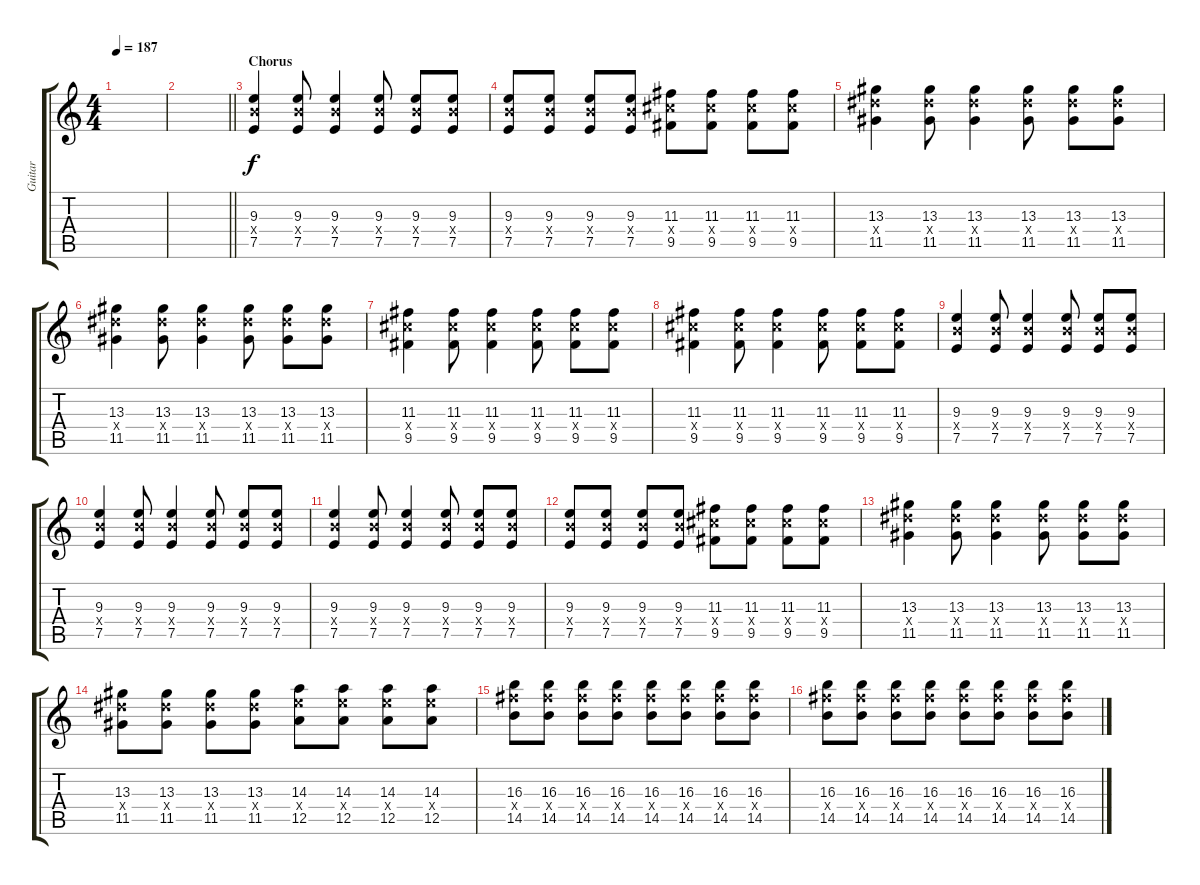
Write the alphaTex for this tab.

\track ("Guitar" "Guitar") {instrument distortionguitar}
\staff {score tabs}
\tuning (E4 B3 G3 D3 A2 E2) {hide}
\ts (4 4)
\tempo 187
\clef g2
\ks c
|
\barLineRight lightlight
|
\section ("" "Chorus")
(9.3 9.4{x} 7.5).4 (9.3 9.4{x} 7.5).8 (9.3 9.4{x} 7.5).4 (9.3 9.4{x} 7.5).8 (9.3 9.4{x} 7.5).8 (9.3 9.4{x} 7.5).8 |
(9.3 9.4{x} 7.5).8 (9.3 9.4{x} 7.5).8 (9.3 9.4{x} 7.5).8 (9.3 9.4{x} 7.5).8 (11.3 11.4{x} 9.5).8 (11.3 11.4{x} 9.5).8 (11.3 11.4{x} 9.5).8 (11.3 11.4{x} 9.5).8 |
(13.3 13.4{x} 11.5).4 (13.3 13.4{x} 11.5).8 (13.3 13.4{x} 11.5).4 (13.3 13.4{x} 11.5).8 (13.3 13.4{x} 11.5).8 (13.3 13.4{x} 11.5).8 |
(13.3 13.4{x} 11.5).4 (13.3 13.4{x} 11.5).8 (13.3 13.4{x} 11.5).4 (13.3 13.4{x} 11.5).8 (13.3 13.4{x} 11.5).8 (13.3 13.4{x} 11.5).8 |
(11.3 11.4{x} 9.5).4 (11.3 11.4{x} 9.5).8 (11.3 11.4{x} 9.5).4 (11.3 11.4{x} 9.5).8 (11.3 11.4{x} 9.5).8 (11.3 11.4{x} 9.5).8 |
(11.3 11.4{x} 9.5).4 (11.3 11.4{x} 9.5).8 (11.3 11.4{x} 9.5).4 (11.3 11.4{x} 9.5).8 (11.3 11.4{x} 9.5).8 (11.3 11.4{x} 9.5).8 |
(9.3 9.4{x} 7.5).4 (9.3 9.4{x} 7.5).8 (9.3 9.4{x} 7.5).4 (9.3 9.4{x} 7.5).8 (9.3 9.4{x} 7.5).8 (9.3 9.4{x} 7.5).8 |
(9.3 9.4{x} 7.5).4 (9.3 9.4{x} 7.5).8 (9.3 9.4{x} 7.5).4 (9.3 9.4{x} 7.5).8 (9.3 9.4{x} 7.5).8 (9.3 9.4{x} 7.5).8 |
(9.3 9.4{x} 7.5).4 (9.3 9.4{x} 7.5).8 (9.3 9.4{x} 7.5).4 (9.3 9.4{x} 7.5).8 (9.3 9.4{x} 7.5).8 (9.3 9.4{x} 7.5).8 |
(9.3 9.4{x} 7.5).8 (9.3 9.4{x} 7.5).8 (9.3 9.4{x} 7.5).8 (9.3 9.4{x} 7.5).8 (11.3 11.4{x} 9.5).8 (11.3 11.4{x} 9.5).8 (11.3 11.4{x} 9.5).8 (11.3 11.4{x} 9.5).8 |
(13.3 13.4{x} 11.5).4 (13.3 13.4{x} 11.5).8 (13.3 13.4{x} 11.5).4 (13.3 13.4{x} 11.5).8 (13.3 13.4{x} 11.5).8 (13.3 13.4{x} 11.5).8 |
(13.3 13.4{x} 11.5).8 (13.3 13.4{x} 11.5).8 (13.3 13.4{x} 11.5).8 (13.3 13.4{x} 11.5).8 (14.3 14.4{x} 12.5).8 (14.3 14.4{x} 12.5).8 (14.3 14.4{x} 12.5).8 (14.3 14.4{x} 12.5).8 |
(16.3 16.4{x} 14.5).8 (16.3 16.4{x} 14.5).8 (16.3 16.4{x} 14.5).8 (16.3 16.4{x} 14.5).8 (16.3 16.4{x} 14.5).8 (16.3 16.4{x} 14.5).8 (16.3 16.4{x} 14.5).8 (16.3 16.4{x} 14.5).8 |
(16.3 16.4{x} 14.5).8 (16.3 16.4{x} 14.5).8 (16.3 16.4{x} 14.5).8 (16.3 16.4{x} 14.5).8 (16.3 16.4{x} 14.5).8 (16.3 16.4{x} 14.5).8 (16.3 16.4{x} 14.5).8 (16.3 16.4{x} 14.5).8
